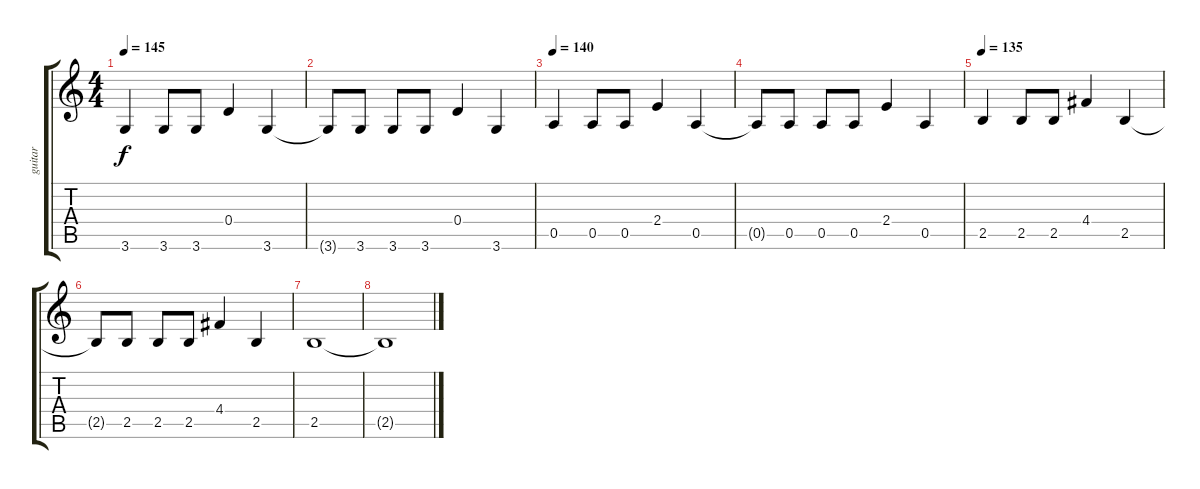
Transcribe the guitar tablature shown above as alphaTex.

\track ("guitar" "guitar") {instrument acousticguitarnylon}
\staff {score tabs}
\tuning (E4 B3 G3 D3 A2 E2) {hide}
\ts (4 4)
\tempo 145
\clef g2
\ks c
3.6.4{dy f} 3.6.8 3.6.8 0.4.4 3.6.4 |
3.6{t}.8 3.6.8 3.6.8 3.6.8 0.4.4 3.6.4 |
\tempo 140
0.5.4 0.5.8 0.5.8 2.4.4 0.5.4 |
0.5{t}.8 0.5.8 0.5.8 0.5.8 2.4.4 0.5.4 |
\tempo 135
2.5.4 2.5.8 2.5.8 4.4.4 2.5.4 |
2.5{t}.8 2.5.8 2.5.8 2.5.8 4.4.4 2.5.4 |
2.5.1 |
2.5{t}.1
